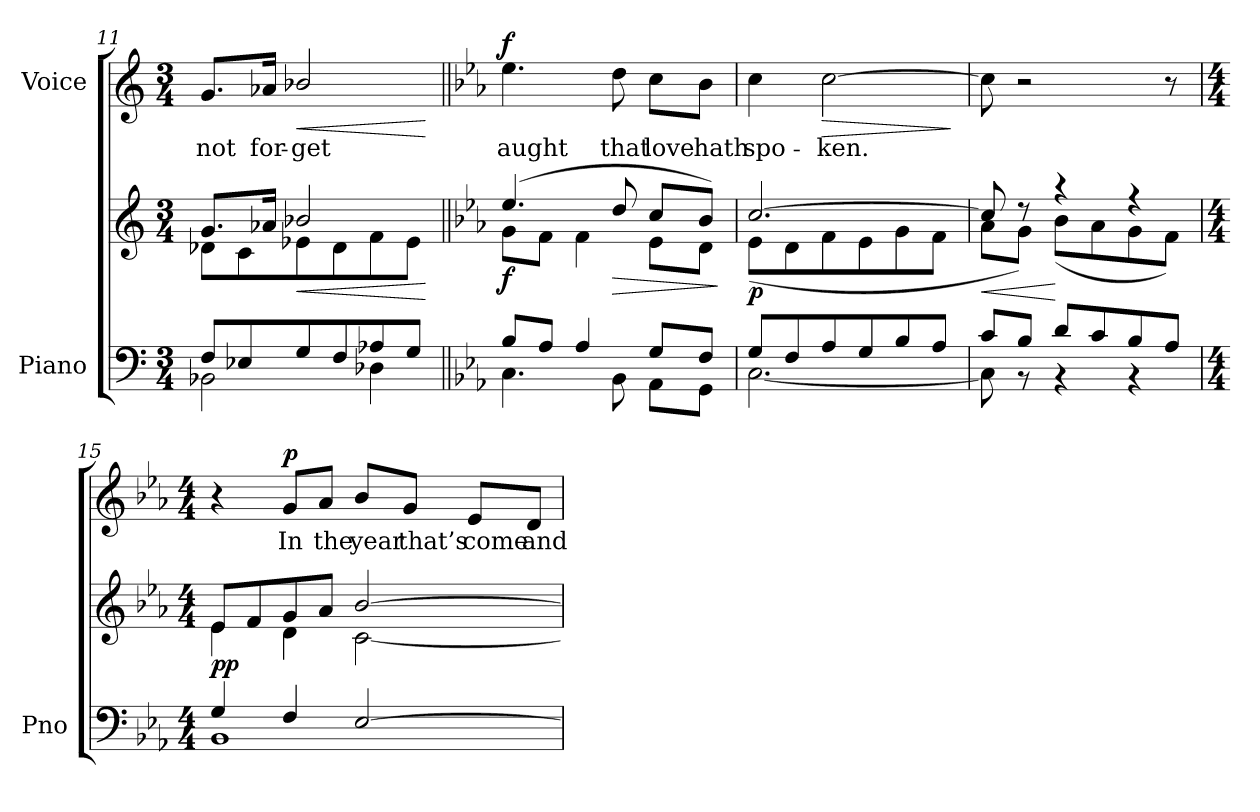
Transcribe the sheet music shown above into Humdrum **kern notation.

**kern	**kern	**dynam	**kern	**text	**dynam
*part2	*part2	*part2	*part1	*part1	*part1
*staff3	*staff2	*staff2/3	*staff1	*staff1	*staff1
*I"Piano	*	*	*I"Voice	*	*
*I'Pno	*	*	*	*	*
!!LO:LB:g=z
*clefF4	*clefG2	*	*clefG2	*	*
*k[]	*k[]	*	*k[]	*	*
*M3/4	*M3/4	*	*M3/4	*	*
=11	=11	=11	=11	=11	=11
*^	*^	*	*	*	*
!	!	!	!	!	!	!LO:LY:b	!
8F/L	2BB-X\	8.g/L	8d-X\L	.	8.g/L	not	.
8E-X/	.	.	8c\	.	.	.	.
!	!	!	!	!	!	!LO:LY:b	!
.	.	16a-X/Jk	.	.	16a-X/Jk	for-	.
!	!	!	!	!LO:HP:b	!	!LO:LY:b	!LO:HP:b
8G/	.	2b-X/	8e-X\	<	2b-X/	-get	<
8F/	.	.	8d-\	.	.	.	.
8A-X/	4D-X\	.	8f\	.	.	.	.
8G/J	.	.	8e-\J	.	.	.	.
*v	*v	*	*	*	*	*	*
*	*v	*v	*	*	*	*
.	.	[	.	.	[
=12||	=12||	=12||	=12||	=12||	=12||
*k[b-e-a-]	*k[b-e-a-]	*	*k[b-e-a-]	*	*
*^	*^	*	*	*	*
!	!	!	!	!LO:DY:b	!	!LO:LY:b	!LO:DY:a
8B-/L	4.C\	(>4.ee-/	8g\L	f	4.ee-\	aught	f
8A-/J	.	.	8f\J	.	.	.	.
4A-/	.	.	4f\	.	.	.	.
!	!	!	!	!LO:HP:b	!	!LO:LY:b	!
.	8BB-\	8dd/	.	>	8dd\	that	.
!	!	!	!	!	!	!LO:LY:b	!
8G/L	8AA-\L	8cc/L	8e-\L	.	8cc\L	love	.
!	!	!	!	!	!	!LO:LY:b	!
8F/J	8GG\J	8b-/J)	8d\J	.	8b-\J	hath	.
*v	*v	*	*	*	*	*	*
*	*v	*v	*	*	*	*
.	.	]	.	.	.
=13	=13	=13	=13	=13	=13
*^	*^	*	*	*	*
!	!	!	!	!LO:DY:b	!	!LO:LY:b	!
8G/L	[2.C\	[2.cc/	(<8e-\L	p	4cc\	spo-	.
8F/	.	.	8d\	.	.	.	.
!	!	!	!	!	!	!LO:LY:b	!LO:HP:b
8A-/	.	.	8f\	.	[2cc\	-ken.	>
8G/	.	.	8e-\	.	.	.	.
8B-/	.	.	8g\	.	.	.	.
8A-/J	.	.	8f\J	.	.	.	.
*v	*v	*	*	*	*	*	*
*	*v	*v	*	*	*	*
.	.	.	.	.	]
=14	=14	=14	=14	=14	=14
*^	*	*	*	*	*
!	!	!	!LO:HP:b	!	!	!
*	*	*^	*	*	*	*
8c/L	8C\]	8cc/]	8a-\L	<	8cc\]	.	.
8B-/J	8r	8r	8g\J)	.	2r	.	.
8d/L	4r	4r	(<8b-\L	[	.	.	.
8c/	.	.	8a-\	.	.	.	.
8B-/	4r	4r	8g\	.	.	.	.
8A-/J	.	.	8f\J)	.	8r	.	.
!!LO:PB:g=z
=15	=15	=15	=15	=15	=15	=15	=15
*M4/4	*	*M4/4	*	*	*M4/4	*	*
!	!	!	!	!LO:DY:b	!	!	!
4G/	1BB-	8e-/L	4e-\	pp	4r	.	.
.	.	8f/	.	.	.	.	.
!	!	!	!	!	!	!LO:LY:b	!LO:DY:a
4F/	.	8g/	4d\	.	8g/L	In	p
!	!	!	!	!	!	!LO:LY:b	!
.	.	8a-/J	.	.	8a-/J	the	.
!	!	!	!	!	!	!LO:LY:b	!
[2E-/	.	[2b-/	[2c\	.	8b-/L	year	.
!	!	!	!	!	!	!LO:LY:b	!
.	.	.	.	.	8g/J	that’s	.
!	!	!	!	!	!	!LO:LY:b	!
.	.	.	.	.	8e-/L	come	.
!	!	!	!	!	!	!LO:LY:b	!
.	.	.	.	.	8d/J	and	.
*v	*v	*	*	*	*	*	*
*	*v	*v	*	*	*	*
=	=	=	=	=	=
*-	*-	*-	*-	*-	*-
